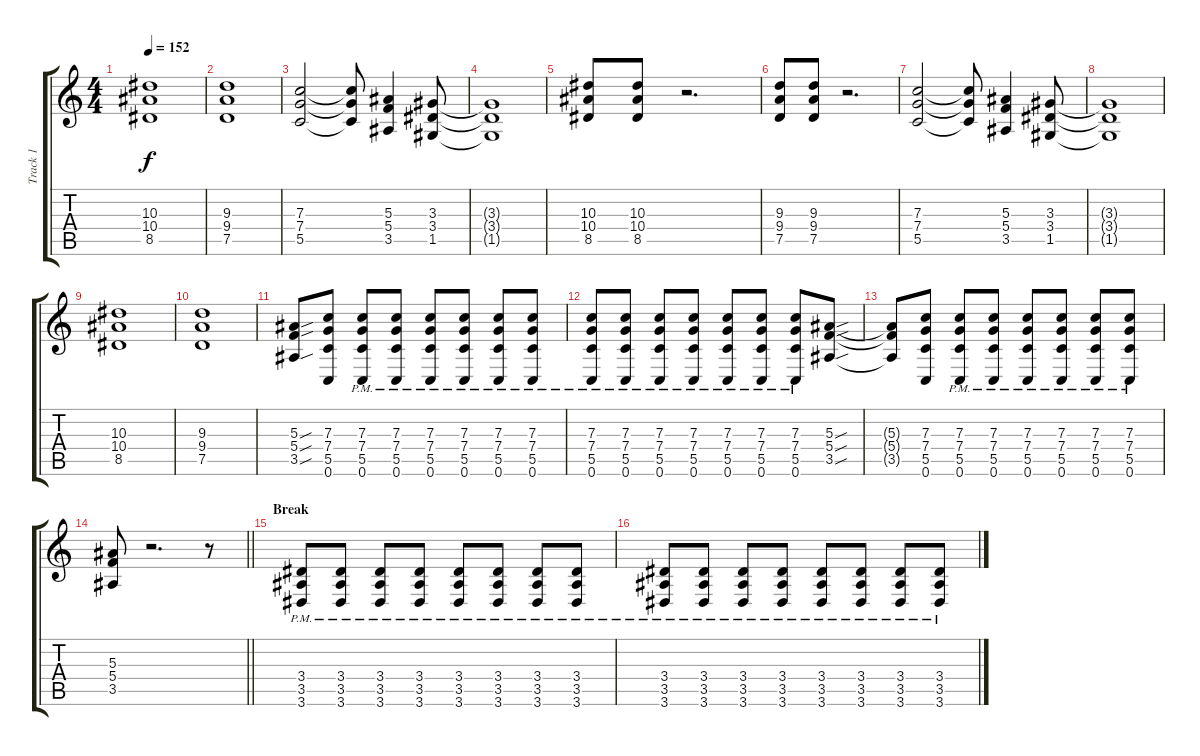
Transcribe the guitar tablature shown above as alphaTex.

\track ("Track 1" "Track 1") {instrument distortionguitar}
\staff {score tabs}
\tuning (D4 A3 F3 C3 G2 C2) {hide}
\ts (4 4)
\tempo 152
\clef g2
\ks c
(10.3 10.4 8.5).1{dy f} |
(9.3 9.4 7.5).1 |
(7.3 7.4 5.5).2 (7.3{t} 7.4{t} 5.5{t}).8 (5.3 5.4 3.5).4 (3.3 3.4 1.5).8 |
(3.3{t} 3.4{t} 1.5{t}).1 |
(10.3 10.4 8.5).8 (10.3 10.4 8.5).8 r.2{d} |
(9.3 9.4 7.5).8 (9.3 9.4 7.5).8 r.2{d} |
(7.3 7.4 5.5).2 (7.3{t} 7.4{t} 5.5{t}).8 (5.3 5.4 3.5).4 (3.3 3.4 1.5).8 |
(3.3{t} 3.4{t} 1.5{t}).1 |
(10.3 10.4 8.5).1 |
(9.3 9.4 7.5).1 |
(5.3{sou} 5.4{sou} 3.5{sou}).8 (7.3 7.4 5.5 0.6).8 (7.3{pm} 7.4{pm} 5.5{pm} 0.6{pm}).8 (7.3{pm} 7.4{pm} 5.5{pm} 0.6{pm}).8 (7.3{pm} 7.4{pm} 5.5{pm} 0.6{pm}).8 (7.3{pm} 7.4{pm} 5.5{pm} 0.6{pm}).8 (7.3{pm} 7.4{pm} 5.5{pm} 0.6{pm}).8 (7.3{pm} 7.4{pm} 5.5{pm} 0.6{pm}).8 |
(7.3{pm} 7.4{pm} 5.5{pm} 0.6{pm}).8 (7.3{pm} 7.4{pm} 5.5{pm} 0.6{pm}).8 (7.3{pm} 7.4{pm} 5.5{pm} 0.6{pm}).8 (7.3{pm} 7.4{pm} 5.5{pm} 0.6{pm}).8 (7.3{pm} 7.4{pm} 5.5{pm} 0.6{pm}).8 (7.3{pm} 7.4{pm} 5.5{pm} 0.6{pm}).8 (7.3{pm} 7.4{pm} 5.5{pm} 0.6{pm}).8 (5.3{sou} 5.4{sou} 3.5{sou}).8 |
(5.3{t} 5.4{t} 3.5{t}).8 (7.3 7.4 5.5 0.6).8 (7.3{pm} 7.4{pm} 5.5{pm} 0.6{pm}).8 (7.3{pm} 7.4{pm} 5.5{pm} 0.6{pm}).8 (7.3{pm} 7.4{pm} 5.5{pm} 0.6{pm}).8 (7.3{pm} 7.4{pm} 5.5{pm} 0.6{pm}).8 (7.3{pm} 7.4{pm} 5.5{pm} 0.6{pm}).8 (7.3{pm} 7.4{pm} 5.5{pm} 0.6{pm}).8 |
\barLineRight lightlight
(5.3 5.4 3.5).8 r.2{d} r.8 |
\section ("" "Break")
(3.4{pm} 3.5{pm} 3.6{pm}).8 (3.4{pm} 3.5{pm} 3.6{pm}).8 (3.4{pm} 3.5{pm} 3.6{pm}).8 (3.4{pm} 3.5{pm} 3.6{pm}).8 (3.4{pm} 3.5{pm} 3.6{pm}).8 (3.4{pm} 3.5{pm} 3.6{pm}).8 (3.4{pm} 3.5{pm} 3.6{pm}).8 (3.4{pm} 3.5{pm} 3.6{pm}).8 |
(3.4{pm} 3.5{pm} 3.6{pm}).8 (3.4{pm} 3.5{pm} 3.6{pm}).8 (3.4{pm} 3.5{pm} 3.6{pm}).8 (3.4{pm} 3.5{pm} 3.6{pm}).8 (3.4{pm} 3.5{pm} 3.6{pm}).8 (3.4{pm} 3.5{pm} 3.6{pm}).8 (3.4{pm} 3.5{pm} 3.6{pm}).8 (3.4{pm} 3.5{pm} 3.6{pm}).8
